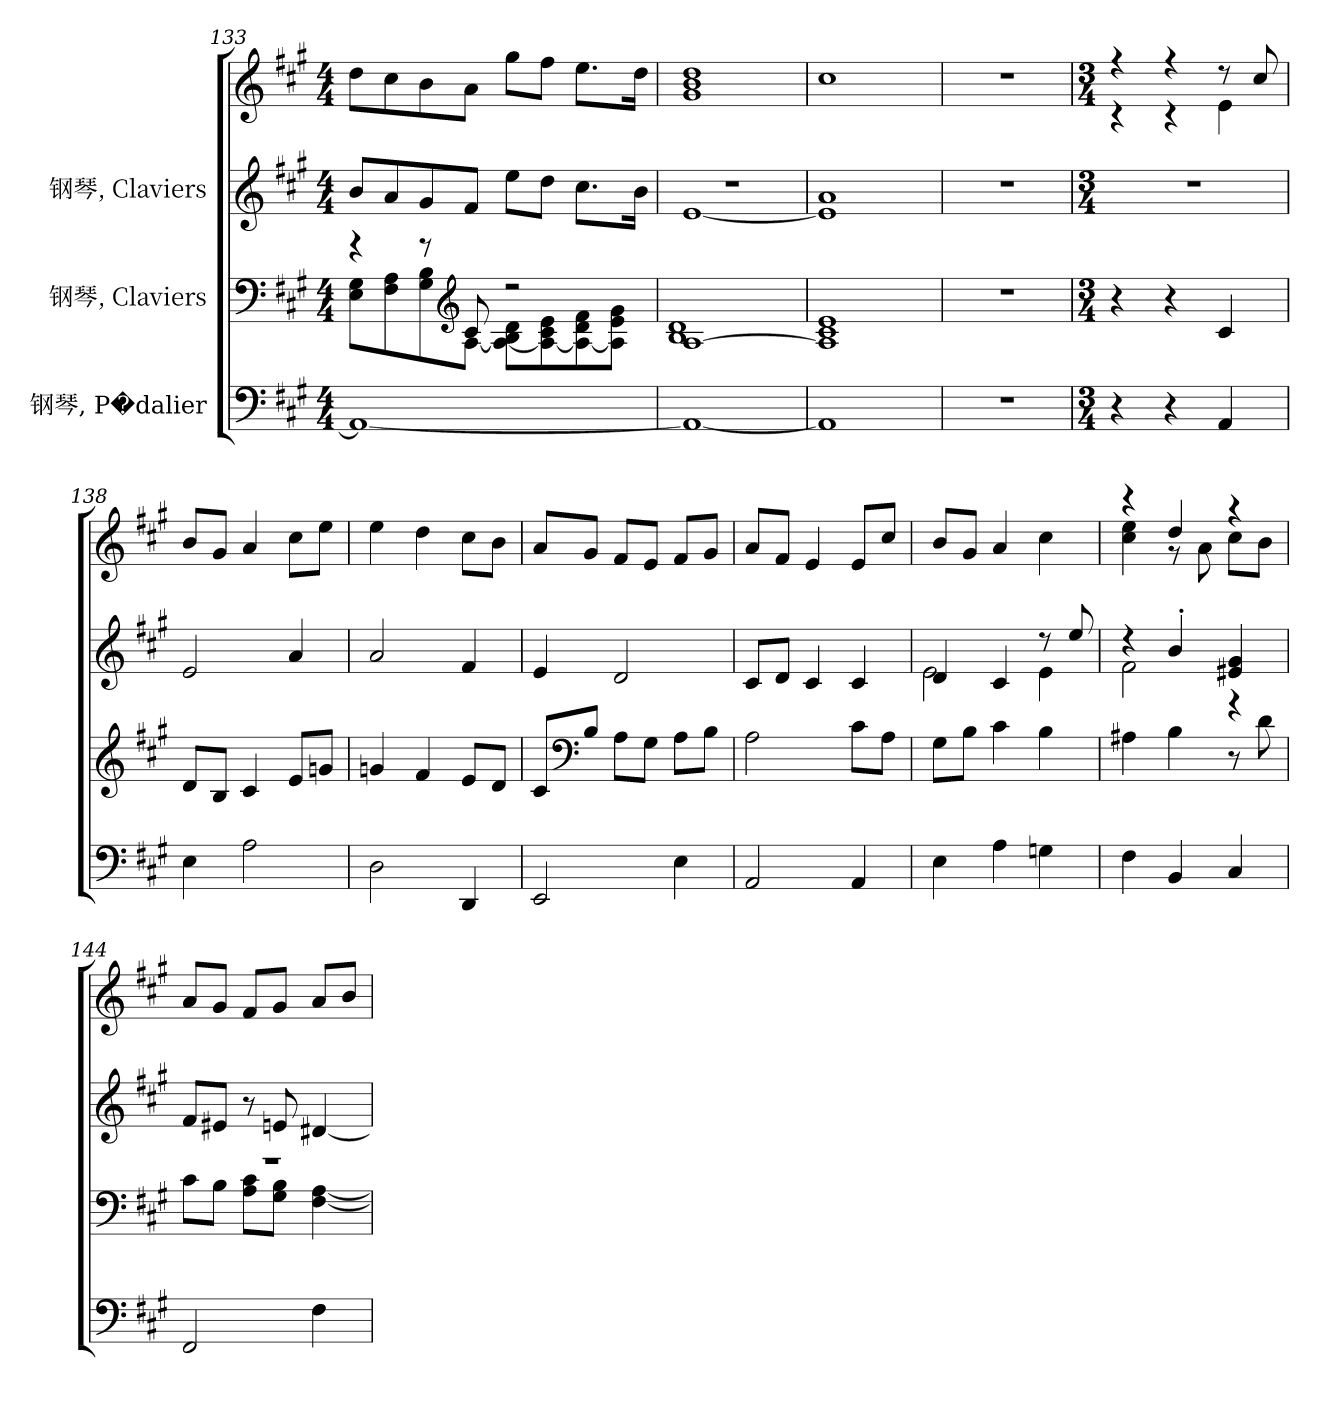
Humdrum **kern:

**kern	**kern	**kern	**kern
*part3	*part2	*part1	*part1
*staff4	*staff3	*staff2	*staff1
*I"钢琴, P�dalier	*I"钢琴, Claviers	*I"钢琴, Claviers	*
*clefF4	*clefF4	*clefG2	*clefG2
*k[f#c#g#]	*k[f#c#g#]	*k[f#c#g#]	*k[f#c#g#]
*M4/4	*M4/4	*M4/4	*M4/4
=133	=133	=133	=133
*	*^	*	*
1AA_	4r	8E\ 8G#\L	8b/L	8dd\L
.	.	8F#\ 8A\	8a/	8cc#\
.	8r	8G#\ 8B\	8g#/	8b\
*	*clefG2	*	*	*
.	8c#/	[8A\J	8f#/J	8a\J
.	2r	8A\_ 8B\ 8d\L	8ee\L	8gg#\L
.	.	8A\_ 8c#\ 8e\	8dd\J	8ff#\J
.	.	8A\_ 8d\ 8f#\	8.cc#\L	8.ee\L
.	.	8A\] 8e\ 8g#\J	.	.
.	.	.	16b\Jk	16dd\Jk
=134	=134	=134	=134	=134
*	*	*	*^	*
1AA_	[1A	1B 1d	1r	[1e	1g# 1b 1dd
*	*v	*v	*	*	*
=135	=135	=135	=135	=135
1AA]	1A] 1c# 1e	1a	1e]	1cc#
*	*	*v	*v	*
=136	=136	=136	=136
1r	1r	1r	1r
=137	=137	=137	=137
*M3/4	*M3/4	*M3/4	*M3/4
*	*	*	*MM76
*	*	*	*^
4r	4r	2.r	4r	4r
4r	4r	.	4r	4r
4AA/	4c#/	.	8r	4e\
.	.	.	8cc#/	.
*	*	*	*v	*v
!!LO:LB:g=z
=138	=138	=138	=138
4E\	8d/L	2e/	8b/L
.	8B/J	.	8g#/J
2A\	4c#/	.	4a/
.	8e/L	4a/	8cc#\L
.	8gn/J	.	8ee\J
=139	=139	=139	=139
2D\	4gn/	2a/	4ee\
.	4f#/	.	4dd\
4DD/	8e/L	4f#/	8cc#\L
.	8d/J	.	8b\J
=140	=140	=140	=140
2EE/	8c#/L	4e/	8a/L
*	*clefF4	*	*
.	8B/J	.	8g#/J
.	8A\L	2d/	8f#/L
.	8G#\J	.	8e/J
4E\	8A\L	.	8f#/L
.	8B\J	.	8g#/J
=141	=141	=141	=141
2AA/	2A\	8c#/L	8a/L
.	.	8d/J	8f#/J
.	.	4c#/	4e/
4AA/	8c#\L	4c#/	8e/L
.	8A\J	.	8cc#/J
=142	=142	=142	=142
*	*	*^	*
4E\	8G#\L	4d/	2e\	8b/L
.	8B\J	.	.	8g#/J
4A\	4c#\	4c#/	.	4a/
4Gn\	4B\	8r	4e\	4cc#\
.	.	8ee/	.	.
=143	=143	=143	=143	=143
*	*	*	*	*^
4F#\	4A#X\	4r	2f#\	4r	4cc#\ 4ee\
4BB/	4B\	4b'/	.	4dd/	8r
.	.	.	.	.	8a\
4C#/	8r	4e#X/ 4g#/	4r	4r	8cc#\L
.	8d\	.	.	.	8b\J
*	*	*v	*v	*	*
*	*	*	*v	*v
!!LO:PB:g=z
=144	=144	=144	=144
*	*^	*	*
2FF#/	2.r	8c#\L	8f#/L	8a/L
.	.	8B\J	8e#X/J	8g#/J
.	.	8A\ 8c#\L	8r	8f#/L
.	.	8G#\ 8B\J	8en/	8g#/J
4F#\	.	[4F#\ [4A\	[4d#X/	8a/L
.	.	.	.	8b/J
*	*v	*v	*	*
=	=	=	=
*-	*-	*-	*-
